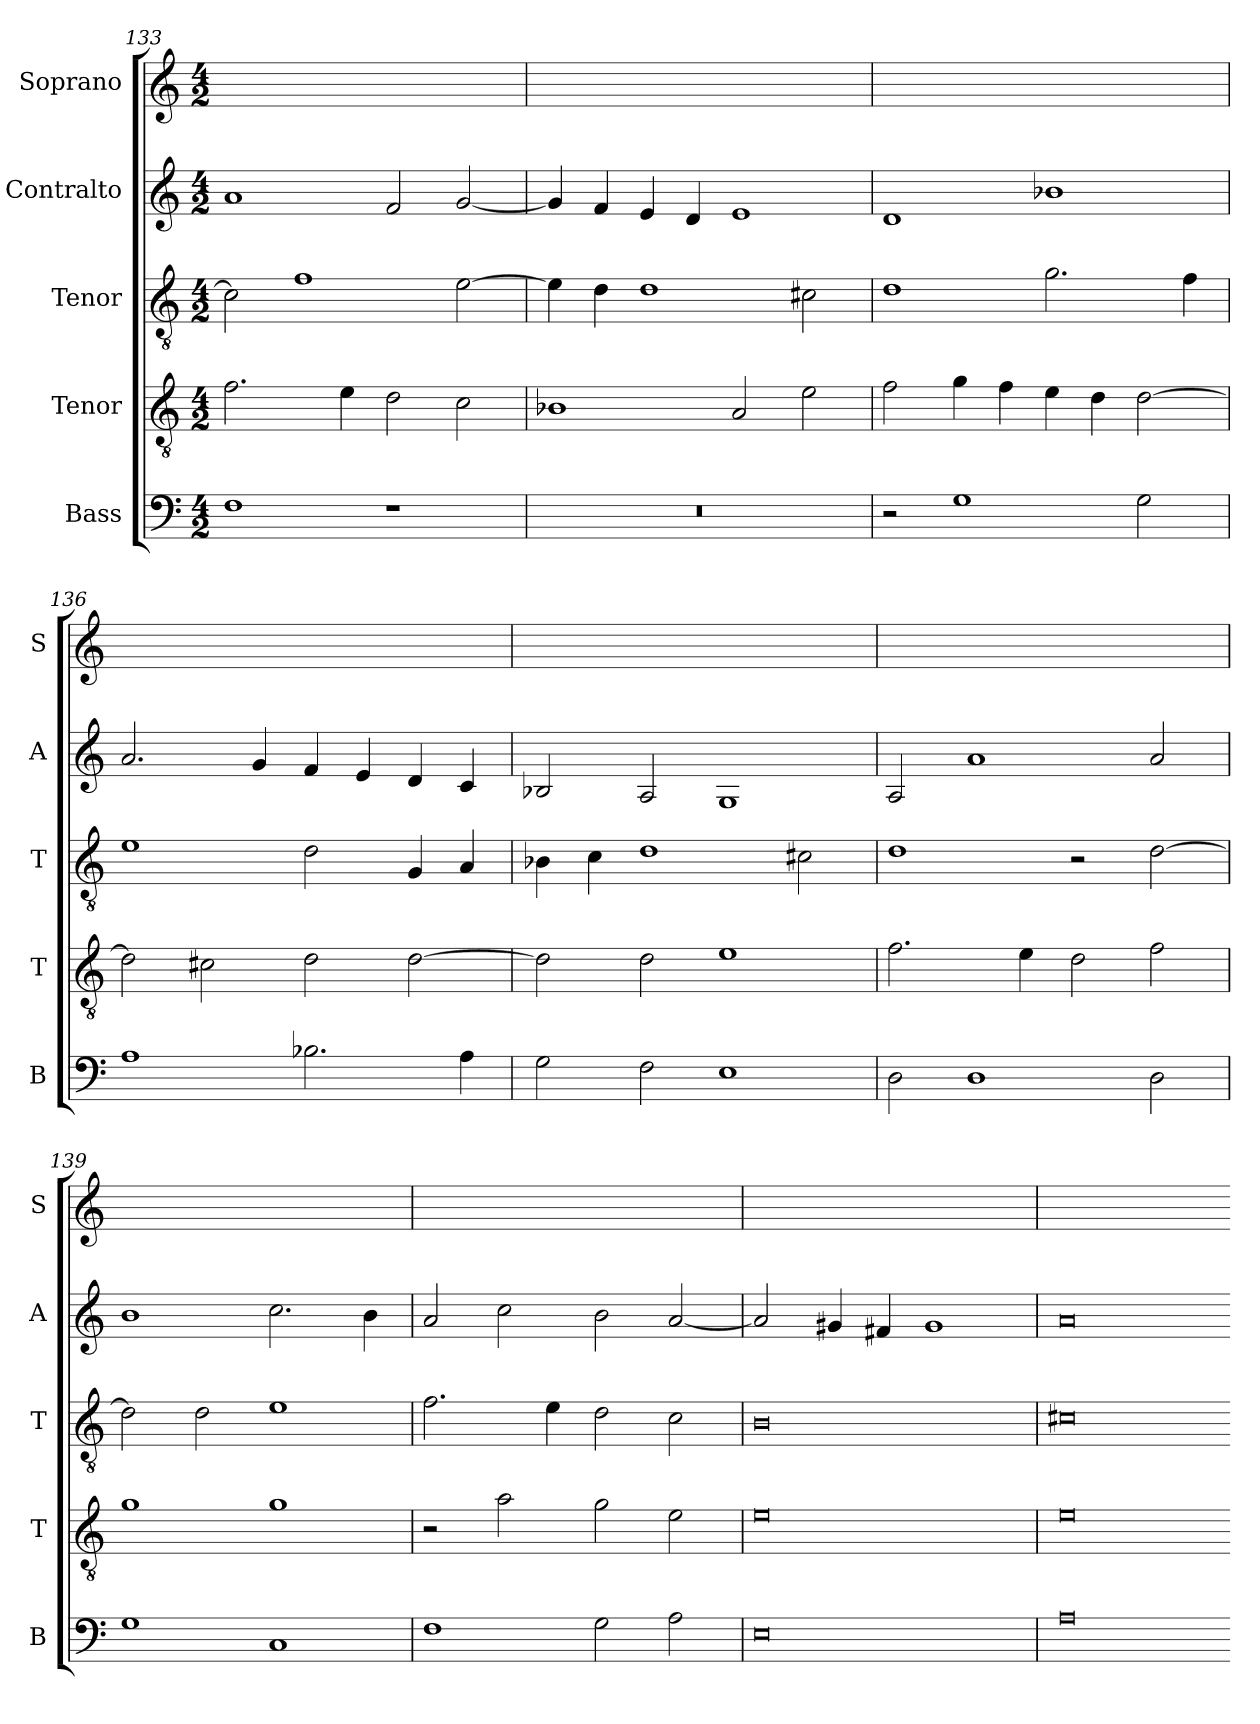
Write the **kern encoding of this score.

**kern	**kern	**kern	**kern	**kern
*part5	*part4	*part3	*part2	*part1
*staff5	*staff4	*staff3	*staff2	*staff1
*I"Bass	*I"Tenor	*I"Tenor	*I"Contralto	*I"Soprano
*I'B	*I'T	*I'T	*I'A	*I'S
*clefF4	*clefGv2	*clefGv2	*clefG2	*clefG2
*k[]	*k[]	*k[]	*k[]	*k[]
*A:aeo	*A:aeo	*A:aeo	*A:aeo	*A:aeo
*M4/2	*M4/2	*M4/2	*M4/2	*M4/2
=133	=133	=133	=133	=133
1F	2.f	2c]	1a	0ryy
.	.	1f	.	.
.	4e	.	.	.
1r	2d	.	2f	.
.	2c	[2e	[2g	.
=134	=134	=134	=134	=134
0r	1B-X	4e]	4g]	0ryy
.	.	4d	4f	.
.	.	1d	4e	.
.	.	.	4d	.
.	2A	.	1e	.
.	2e	2c#X	.	.
=135	=135	=135	=135	=135
2r	2f	1d	1d	0ryy
1G	4g	.	.	.
.	4f	.	.	.
.	4e	2.g	1b-X	.
.	4d	.	.	.
2G	[2d	.	.	.
.	.	4f	.	.
=136	=136	=136	=136	=136
1A	2d]	1e	2.a	0ryy
.	2c#X	.	.	.
.	.	.	4g	.
2.B-X	2d	2d	4f	.
.	.	.	4e	.
.	[2d	4G	4d	.
4A	.	4A	4c	.
=137	=137	=137	=137	=137
2G	2d]	4B-X	2B-X	0ryy
.	.	4c	.	.
2F	2d	1d	2A	.
1E	1e	.	1G	.
.	.	2c#X	.	.
=138	=138	=138	=138	=138
2D	2.f	1d	2A	0ryy
1D	.	.	1a	.
.	4e	.	.	.
.	2d	2r	.	.
2D	2f	[2d	2a	.
=139	=139	=139	=139	=139
1G	1g	2d]	1b	0ryy
.	.	2d	.	.
1C	1g	1e	2.cc	.
.	.	.	4b	.
=140	=140	=140	=140	=140
1F	2r	2.f	2a	0ryy
.	2a	.	2cc	.
.	.	4e	.	.
2G	2g	2d	2b	.
2A	2e	2c	[2a	.
=141	=141	=141	=141	=141
0E	0e	0B	2a]	0ryy
.	.	.	4g#X	.
.	.	.	4f#X	.
.	.	.	1g#	.
=142	=142	=142	=142	=142
0A	0e	0c#X	0a	0ryy
=-	=-	=-	=-	=-
*-	*-	*-	*-	*-
